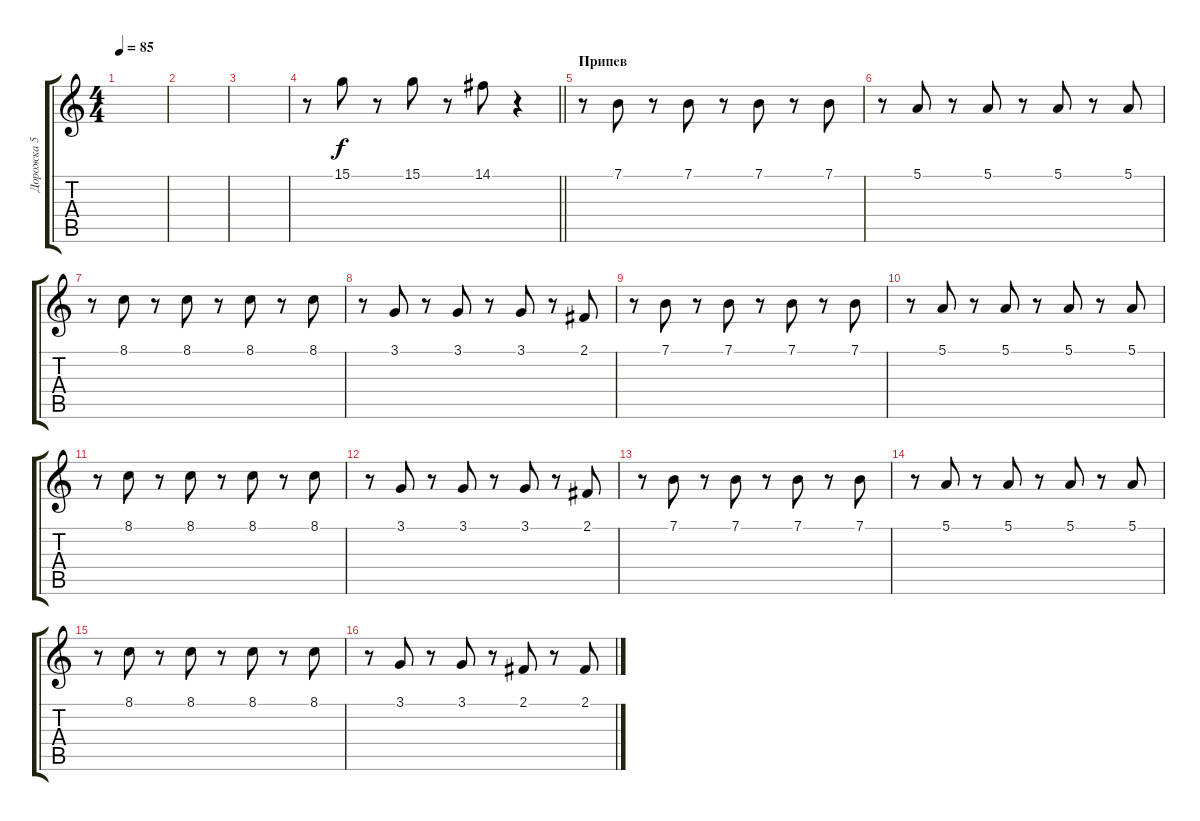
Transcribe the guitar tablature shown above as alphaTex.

\track ("Дорожка 5" "Дорожка 5") {instrument orchestralharp}
\staff {score tabs}
\tuning (E4 B3 G3 D3 A2 E2) {hide}
\ts (4 4)
\tempo 85
\clef g2
\ks c
|
|
|
\barLineRight lightlight
r.8 15.1.8 r.8 15.1.8 r.8 14.1.8 r.4 |
\section ("" "Припев")
r.8 7.1.8 r.8 7.1.8 r.8 7.1.8 r.8 7.1.8 |
r.8 5.1.8 r.8 5.1.8 r.8 5.1.8 r.8 5.1.8 |
r.8 8.1.8 r.8 8.1.8 r.8 8.1.8 r.8 8.1.8 |
r.8 3.1.8 r.8 3.1.8 r.8 3.1.8 r.8 2.1.8 |
r.8 7.1.8 r.8 7.1.8 r.8 7.1.8 r.8 7.1.8 |
r.8 5.1.8 r.8 5.1.8 r.8 5.1.8 r.8 5.1.8 |
r.8 8.1.8 r.8 8.1.8 r.8 8.1.8 r.8 8.1.8 |
r.8 3.1.8 r.8 3.1.8 r.8 3.1.8 r.8 2.1.8 |
r.8 7.1.8 r.8 7.1.8 r.8 7.1.8 r.8 7.1.8 |
r.8 5.1.8 r.8 5.1.8 r.8 5.1.8 r.8 5.1.8 |
r.8 8.1.8 r.8 8.1.8 r.8 8.1.8 r.8 8.1.8 |
r.8 3.1.8 r.8 3.1.8 r.8 2.1.8 r.8 2.1.8
